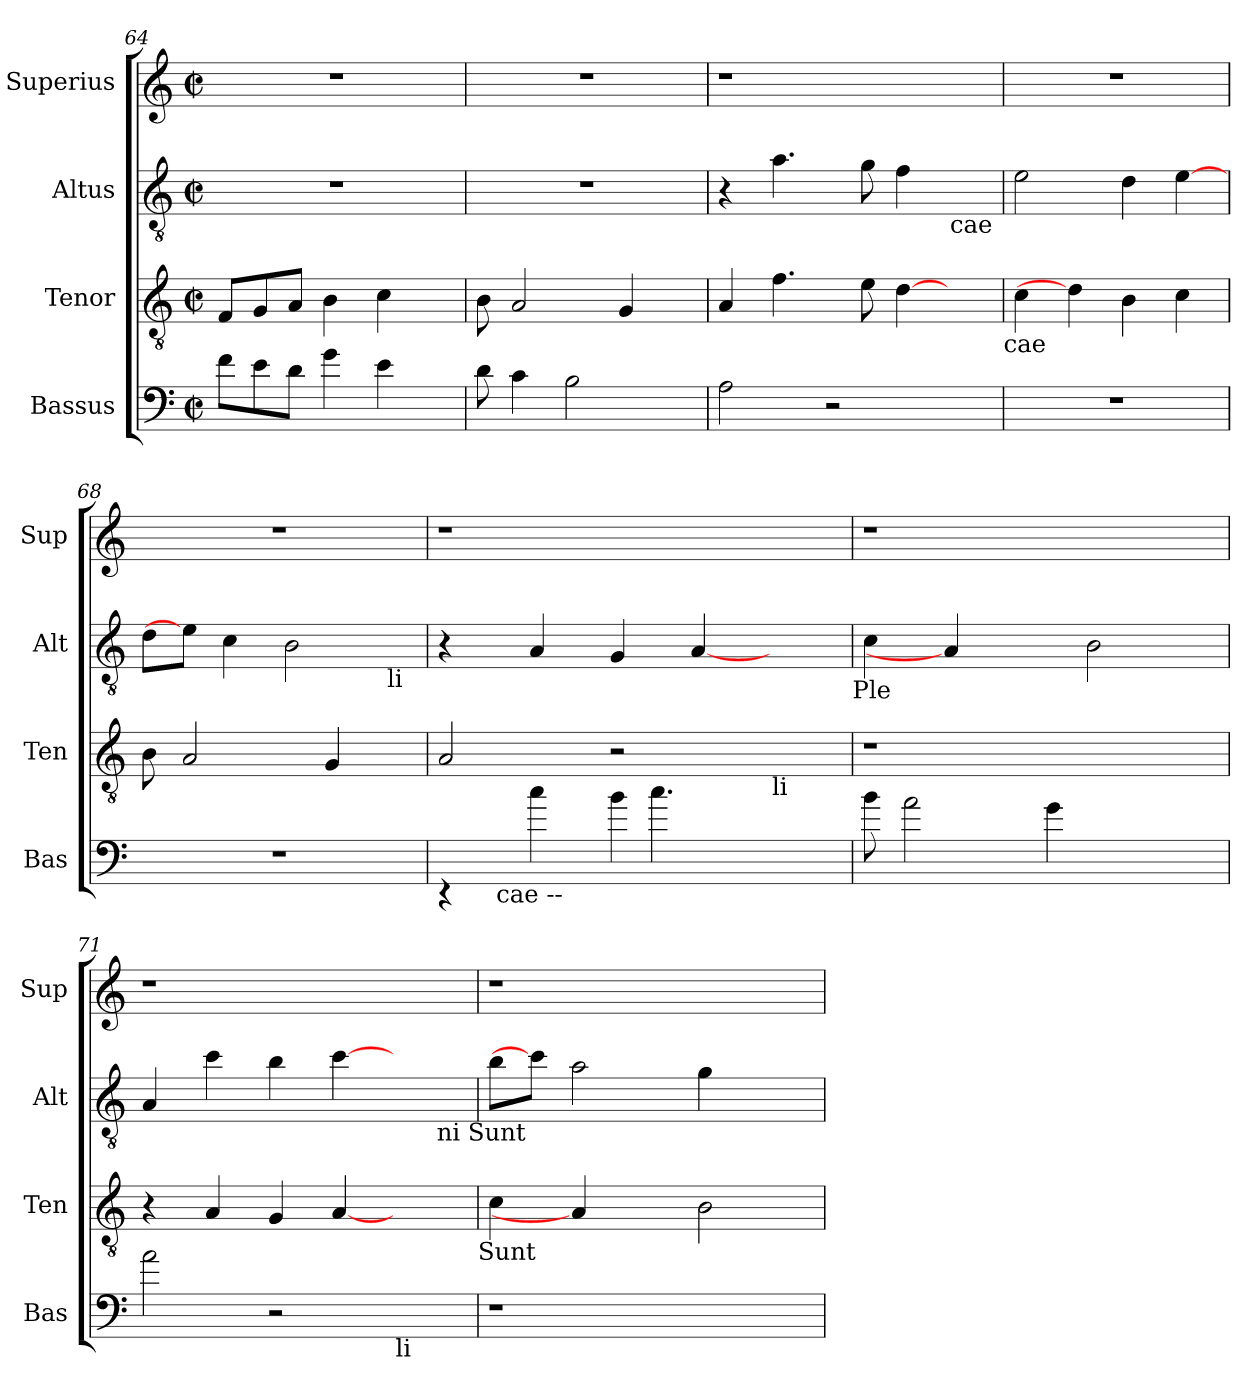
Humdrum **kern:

**kern	**kern	**kern	**kern
*part4	*part3	*part2	*part1
*staff4	*staff3	*staff2	*staff1
*I"Bassus	*I"Tenor	*I"Altus	*I"Superius
*I'Bas	*I'Ten	*I'Alt	*I'Sup
*clefF4	*clefGv2	*clefGv2	*clefG2
*ITrd7c12	*	*	*
*k[]	*k[]	*k[]	*k[]
*C:	*C:	*C:	*C:
*M2/2	*M2/2	*M2/2	*M2/2
*met(c|)	*met(c|)	*met(c|)	*met(c|)
=64	=64	=64	=64
!	!	!LO:N:vis=1	!
8F\L	8F/L	1r	1r
8E\	8G/	.	.
8D\J	8A/J	.	.
4G\	4B\	.	.
4E\	4c\	.	.
8ryy	8ryy	.	.
=65	=65	=65	=65
!	!	!LO:N:vis=1	!
8D\	8B\	1r	1r
4C\	2A/	.	.
2BB\	.	.	.
.	4G/	.	.
8ryy	8ryy	.	.
=66	=66	=66	=66
2AA\	4A/	4r	1r
.	4.f\	4.a\	.
2r	.	.	.
.	8e\	8g\	.
.	[4d\	4f\	.
!	!	!LO:TX:b:t=cae	!
4ryy	4ryy	4ryy	4ryy
!	!LO:TX:b:t=cae	!	!
=67	=67	=67	=67
1r	4c\	2e\	1r
.	4d\]	.	.
.	4B\	4d\	.
.	4c\	[4e\	.
=68	=68	=68	=68
!LO:N:vis=1	!	!	!
*	*	*^	*
1r	8B\	8d\L	2..ryy	1r
.	2A/	8e\J]	.	.
.	.	4c\	.	.
.	.	2B\	.	.
.	4G/	.	.	.
!	!	!	!LO:TX:b:t=li	!
.	8ryy	.	8ryy	.
*	*	*v	*v	*
=69	=69	=69	=69
*^	*	*	*
*	*^	*	*	*
8ryy	4rEE	2ryy	2A/	4r	1r
32ryy	.	.	.	.	.
!LO:TX:b:t=cae --	!	!	!	!	!
4ryy	.	.	.	.	.
.	4c\	.	.	4A/	.
2ryy	.	.	.	.	.
.	4B\	8ryy	2r	4G/	.
.	.	4.c\	.	.	.
.	4ryy	.	.	[4A/	.
4ryy	.	.	.	.	.
!	!	!	!LO:TX:b:t=li	!	!
.	4ryy	4ryy	4ryy	4ryy	4ryy
16.ryy	.	.	.	.	.
*v	*v	*v	*	*	*
!	!	!LO:TX:b:t=Ple	!
=70	=70	=70	=70
8B\	1r	4c\	1r
2A\	.	.	.
.	.	4A/]	.
.	.	4ryy	.
4G\	.	.	.
.	.	2B\	.
4.ryy	.	.	.
.	4ryy	.	4ryy
!!LO:LB:g=z
=71	=71	=71	=71
2A\	4r	4A/	1r
.	4A/	4cc\	.
2r	4G/	4b\	.
.	[4A/	[4cc\	.
!LO:TX:b:t=li	!	!	!
4ryy	4ryy	8ryy	4ryy
!	!	!LO:TX:b:t=ni Sunt	!
.	.	8ryy	.
!	!LO:TX:b:t=Sunt	!	!
=72	=72	=72	=72
1r	4c\	8b\L	1r
.	.	8cc\J]	.
.	4A/]	2a\	.
.	4ryy	.	.
.	2B\	4g\	.
4ryy	.	4ryy	4ryy
=	=	=	=
*-	*-	*-	*-
